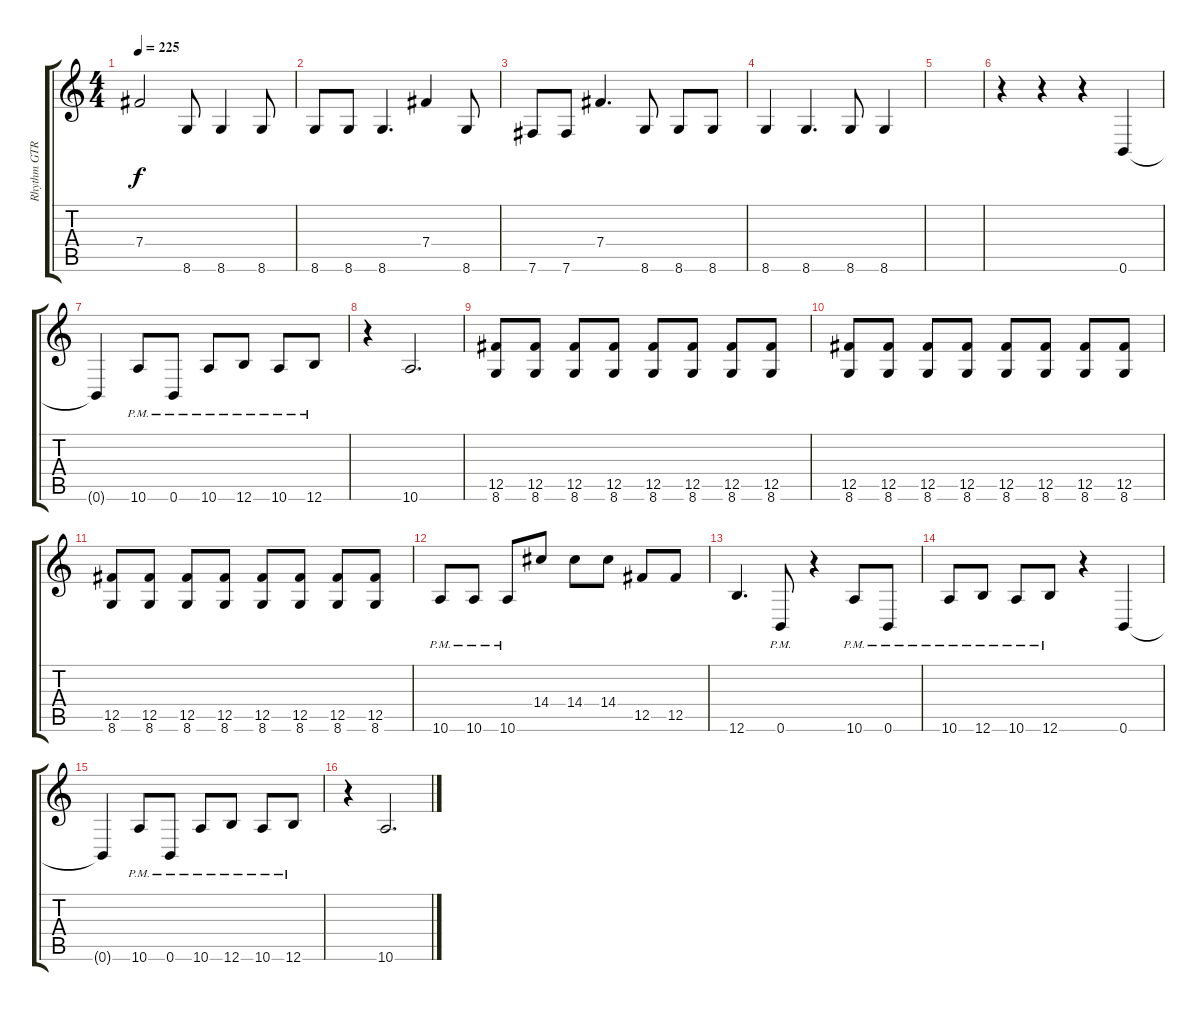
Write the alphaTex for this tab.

\track ("Rhythm GTR L" "Rhythm GTR") {instrument distortionguitar}
\staff {score tabs}
\tuning (Db4 Ab3 E3 B2 Gb2 B1) {hide}
\ts (4 4)
\tempo 225
\clef g2
\ks c
7.4{t}.2{dy f} 8.6.8 8.6.4 8.6.8 |
8.6.8 8.6.8 8.6.4{d} 7.4.4 8.6.8 |
7.6.8 7.6.8 7.4.4{d} 8.6.8 8.6.8 8.6.8 |
8.6.4 8.6.4{d} 8.6.8 8.6.4 |
|
r.4 r.4 r.4 0.6.4 |
0.6{t}.4 10.6{pm}.8 0.6{pm}.8 10.6{pm}.8 12.6{pm}.8 10.6{pm}.8 12.6{pm}.8 |
r.4 10.6.2{d} |
(12.5 8.6).8 (12.5 8.6).8 (12.5 8.6).8 (12.5 8.6).8 (12.5 8.6).8 (12.5 8.6).8 (12.5 8.6).8 (12.5 8.6).8 |
(12.5 8.6).8 (12.5 8.6).8 (12.5 8.6).8 (12.5 8.6).8 (12.5 8.6).8 (12.5 8.6).8 (12.5 8.6).8 (12.5 8.6).8 |
(12.5 8.6).8 (12.5 8.6).8 (12.5 8.6).8 (12.5 8.6).8 (12.5 8.6).8 (12.5 8.6).8 (12.5 8.6).8 (12.5 8.6).8 |
10.6{pm}.8 10.6{pm}.8 10.6{pm}.8 14.4.8 14.4.8 14.4.8 12.5.8 12.5.8 |
12.6.4{d} 0.6{pm}.8 r.4 10.6{pm}.8 0.6{pm}.8 |
10.6{pm}.8 12.6{pm}.8 10.6{pm}.8 12.6{pm}.8 r.4 0.6.4 |
0.6{t}.4 10.6{pm}.8 0.6{pm}.8 10.6{pm}.8 12.6{pm}.8 10.6{pm}.8 12.6{pm}.8 |
r.4 10.6.2{d}
